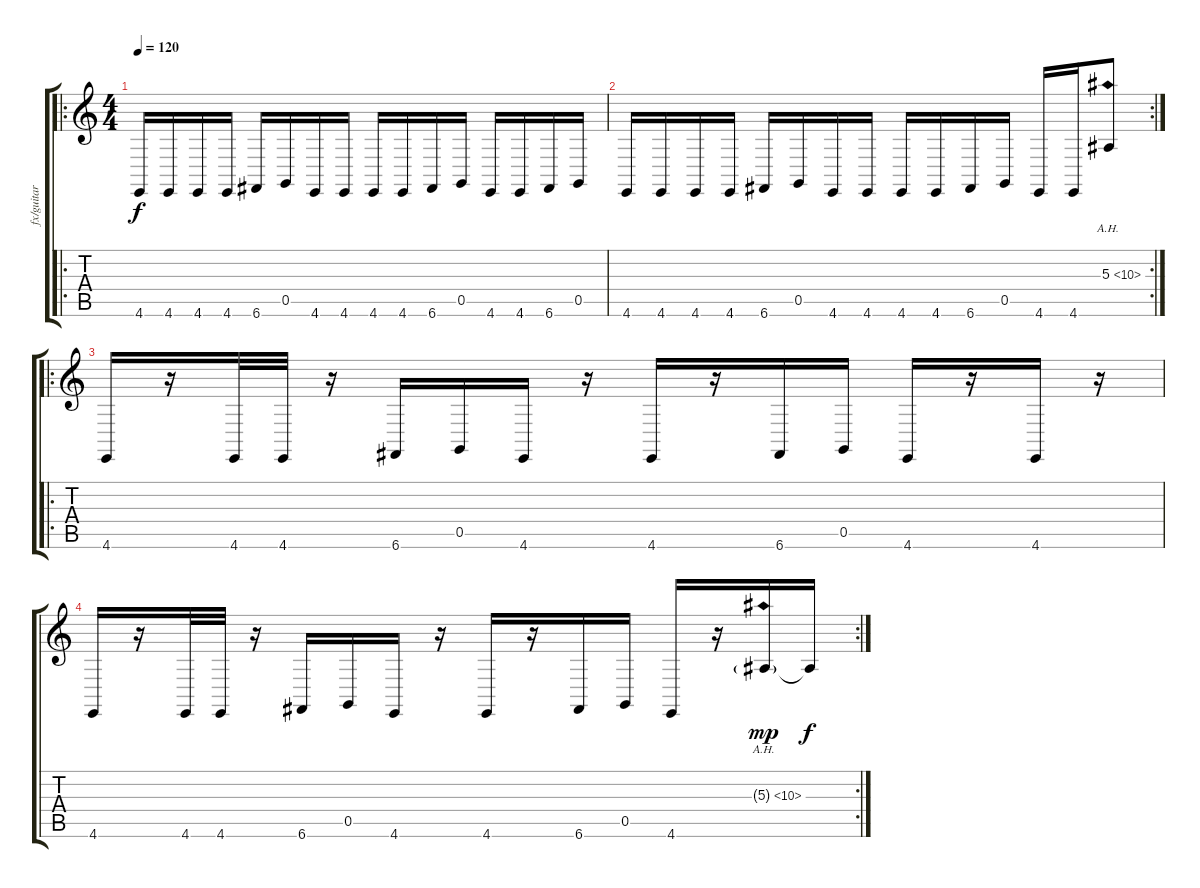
\track ("fx/guitar" "fx/guitar") {instrument musicbox}
\staff {score tabs}
\tuning (D4 A3 F3 C3 G2 C2) {hide}
\ro
\ts (4 4)
\tempo 120
\clef g2
\ks c
4.6.16{dy f} 4.6.16 4.6.16 4.6.16 6.6.16 0.5.16 4.6.16 4.6.16 4.6.16 4.6.16 6.6.16 0.5.16 4.6.16 4.6.16 6.6.16 0.5.16 |
\rc 2
4.6.16 4.6.16 4.6.16 4.6.16 6.6.16 0.5.16 4.6.16 4.6.16 4.6.16 4.6.16 6.6.16 0.5.16 4.6.16 4.6.16 5.3{ah 5}.8 |
\ro
4.6.16{instrument distortionguitar} r.16 4.6.32 4.6.32 r.16 6.6.16 0.5.16 4.6.16 r.16 4.6.16 r.16 6.6.16 0.5.16 4.6.16 r.16 4.6.16 r.16 |
\rc 2
4.6.16 r.16 4.6.32 4.6.32 r.16 6.6.16 0.5.16 4.6.16 r.16 4.6.16 r.16 6.6.16 0.5.16 4.6.16 r.16 5.3{ah 5 g}.16{dy mp} 5.3{t}.16{dy f}
